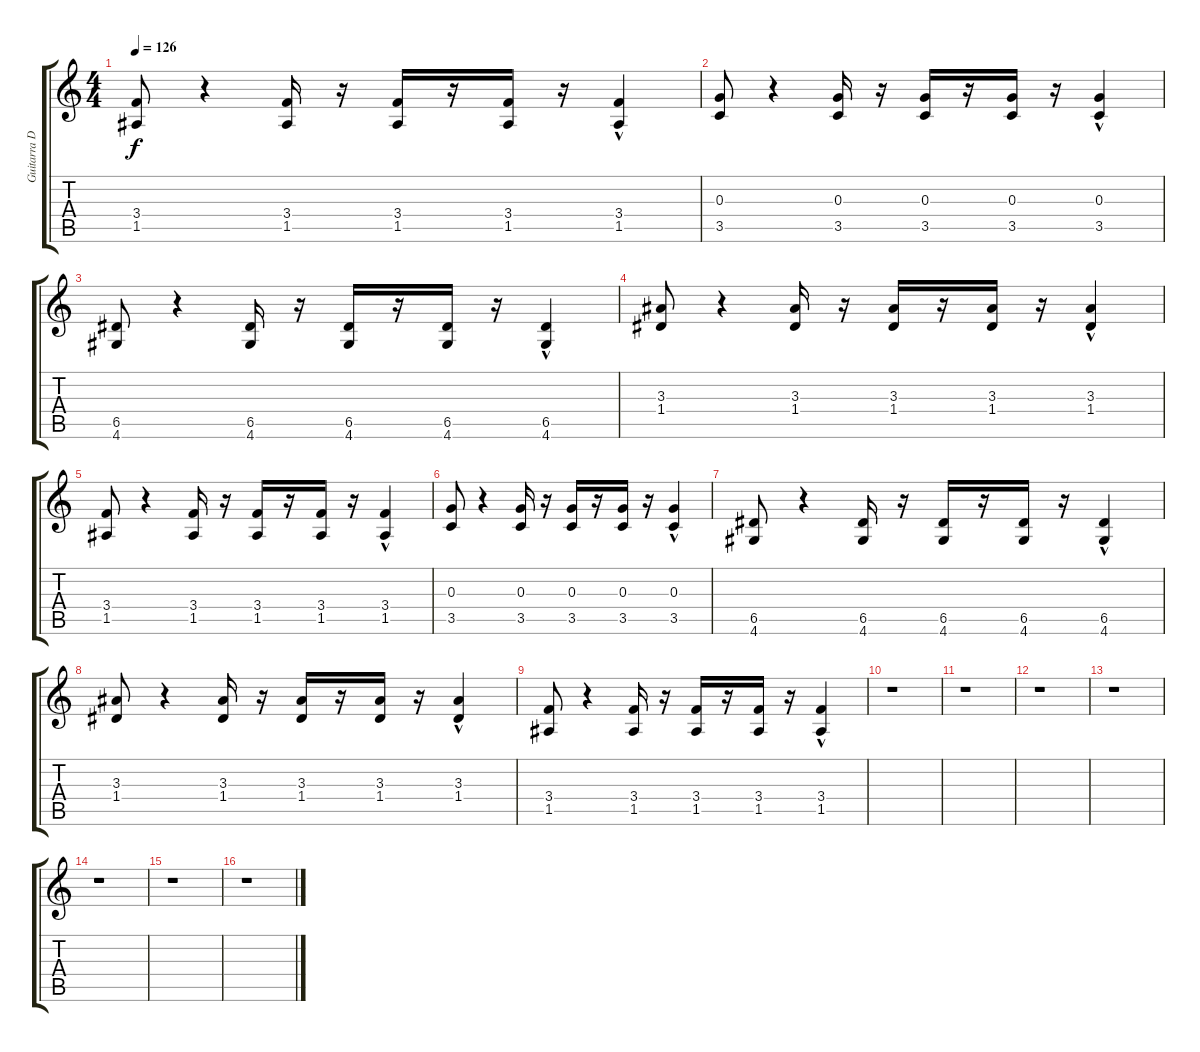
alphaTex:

\track ("Guitarra Dist. ( Ritmica )" "Guitarra D") {instrument distortionguitar}
\staff {score tabs}
\tuning (E4 B3 G3 D3 A2 E2) {hide}
\ts (4 4)
\tempo 126
\clef g2
\ks c
(3.4 1.5).8{dy f} r.4 (3.4 1.5).16 r.16 (3.4 1.5).16 r.16 (3.4 1.5).16 r.16 (3.4{hac} 1.5).4 |
(0.3 3.5).8 r.4 (0.3 3.5).16 r.16 (0.3 3.5).16 r.16 (0.3 3.5).16 r.16 (0.3{hac} 3.5).4 |
(6.5 4.6).8 r.4 (6.5 4.6).16 r.16 (6.5 4.6).16 r.16 (6.5 4.6).16 r.16 (6.5{hac} 4.6).4 |
(3.3 1.4).8 r.4 (3.3 1.4).16 r.16 (3.3 1.4).16 r.16 (3.3 1.4).16 r.16 (3.3{hac} 1.4).4 |
(3.4 1.5).8 r.4 (3.4 1.5).16 r.16 (3.4 1.5).16 r.16 (3.4 1.5).16 r.16 (3.4{hac} 1.5).4 |
(0.3 3.5).8 r.4 (0.3 3.5).16 r.16 (0.3 3.5).16 r.16 (0.3 3.5).16 r.16 (0.3{hac} 3.5).4 |
(6.5 4.6).8 r.4 (6.5 4.6).16 r.16 (6.5 4.6).16 r.16 (6.5 4.6).16 r.16 (6.5{hac} 4.6).4 |
(3.3 1.4).8 r.4 (3.3 1.4).16 r.16 (3.3 1.4).16 r.16 (3.3 1.4).16 r.16 (3.3{hac} 1.4).4 |
(3.4 1.5).8 r.4 (3.4 1.5).16 r.16 (3.4 1.5).16 r.16 (3.4 1.5).16 r.16 (3.4{hac} 1.5).4 |
r.1 |
r.1 |
r.1 |
r.1 |
r.1 |
r.1 |
r.1
